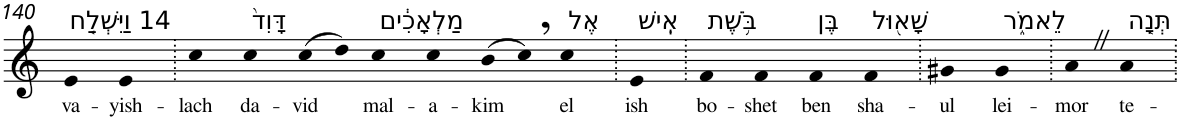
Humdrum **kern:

**kern	**text
*part1	*part1
*staff1	*staff1
*I"Piano	*
*I'Pno	*
!!LO:PB:g=z
*clefG2	*
*k[]	*
=140	=140
!LO:TX:a:t=14 וַיִּשְׁלַ֤ח	!
!	!LO:LY:b
4e	va-
!	!LO:LY:b
4e	-yish-
=141.	=141.
!	!LO:LY:b
4cc	-lach
!LO:TX:a:t=דָּוִד֙	!
!	!LO:LY:b
4cc	da-
!	!LO:LY:b
(>8cc	-vid
8dd)	.
!LO:TX:a:t=מַלְאָכִ֔ים	!
!	!LO:LY:b
4cc	mal-
!	!LO:LY:b
4cc	-a-
!	!LO:LY:b
(>8b	-kim
8cc,)	.
!LO:TX:a:t=אֶל	!
!	!LO:LY:b
4cc	el
=142.	=142.
!LO:TX:a:t=אִֽישׁ	!
!	!LO:LY:b
4e	ish
=143.	=143.
!LO:TX:a:t=בֹּ֥שֶׁת	!
!	!LO:LY:b
4f	bo-
!	!LO:LY:b
4f	-shet
!LO:TX:a:t=בֶּן	!
!	!LO:LY:b
4f	ben
!LO:TX:a:t=שָׁא֖וּל	!
!	!LO:LY:b
4f	sha-
=144.	=144.
!	!LO:LY:b
4g#X	-ul
!LO:TX:a:t=לֵאמֹ֑ר	!
!	!LO:LY:b
4g#	lei-
=145.	=145.
!	!LO:LY:b
4aZ	-mor
!LO:TX:a:t=תְּנָ֤ה	!
!	!LO:LY:b
4a	te-
=.	=.
*-	*-
